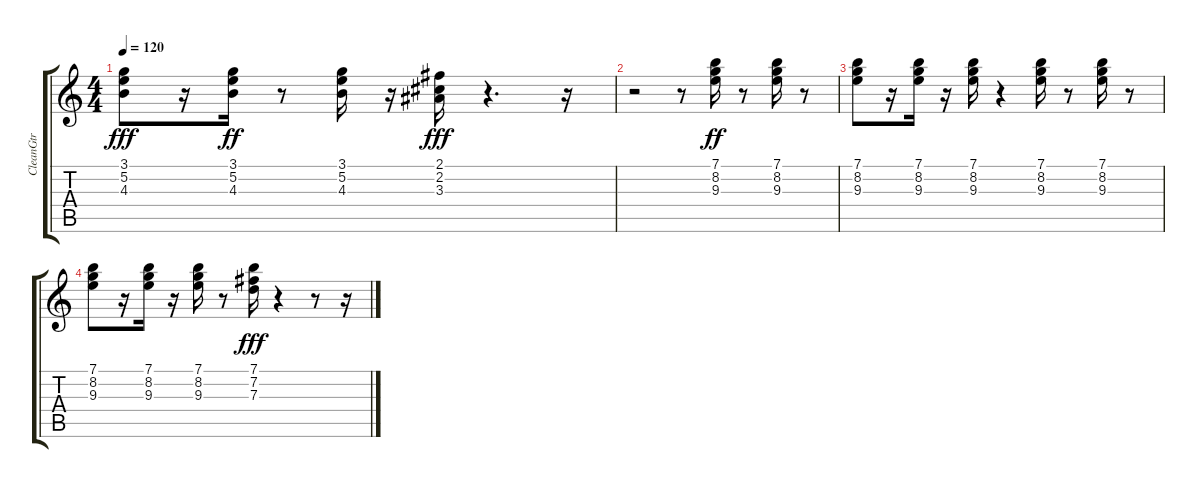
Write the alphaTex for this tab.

\track ("CleanGtr" "CleanGtr") {instrument electricguitarclean}
\staff {score tabs}
\tuning (E4 B3 G3 D3 A2 E2) {hide}
\ts (4 4)
\tempo 120
\clef g2
\ks c
(3.1 5.2 4.3).8{dy fff} r.16 (3.1 5.2 4.3).16{dy ff} r.8 (3.1 5.2 4.3).16 r.16 (2.1 2.2 3.3).16{dy fff} r.4{d} r.16 |
r.2 r.8 (7.1 8.2 9.3).16{dy ff} r.8 (7.1 8.2 9.3).16 r.8 |
(7.1 8.2 9.3).8 r.16 (7.1 8.2 9.3).16 r.16 (7.1 8.2 9.3).16 r.4 (7.1 8.2 9.3).16 r.8 (7.1 8.2 9.3).16 r.8 |
(7.1 8.2 9.3).8 r.16 (7.1 8.2 9.3).16 r.16 (7.1 8.2 9.3).16 r.8 (7.1 7.2 7.3).16{dy fff} r.4 r.8 r.16
